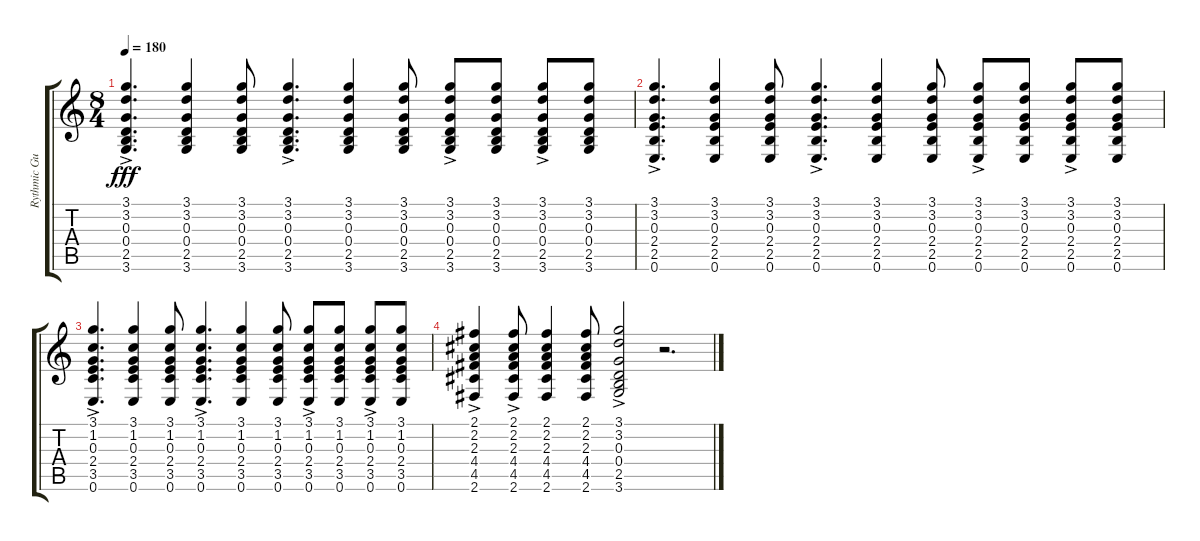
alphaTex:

\track ("Rythmic Guitar" "Rythmic Gu") {instrument acousticguitarsteel}
\staff {score tabs}
\tuning (E4 B3 G3 D3 A2 E2) {hide}
\ts (8 4)
\tempo 180
\clef g2
\ks c
(3.1{ac} 3.2 0.3 0.4 2.5 3.6).4{d dy fff} (3.1 3.2 0.3 0.4 2.5 3.6).4 (3.1 3.2 0.3 0.4 2.5 3.6).8 (3.1{ac} 3.2 0.3 0.4 2.5 3.6).4{d} (3.1 3.2 0.3 0.4 2.5 3.6).4 (3.1 3.2 0.3 0.4 2.5 3.6).8 (3.1{ac} 3.2 0.3 0.4 2.5 3.6).8 (3.1 3.2 0.3 0.4 2.5 3.6).8 (3.1{ac} 3.2 0.3 0.4 2.5 3.6).8 (3.1 3.2 0.3 0.4 2.5 3.6).8 |
(3.1{ac} 3.2 0.3 2.4 2.5 0.6).4{d} (3.1 3.2 0.3 2.4 2.5 0.6).4 (3.1 3.2 0.3 2.4 2.5 0.6).8 (3.1{ac} 3.2 0.3 2.4 2.5 0.6).4{d} (3.1 3.2 0.3 2.4 2.5 0.6).4 (3.1 3.2 0.3 2.4 2.5 0.6).8 (3.1{ac} 3.2 0.3 2.4 2.5 0.6).8 (3.1 3.2 0.3 2.4 2.5 0.6).8 (3.1{ac} 3.2 0.3 2.4 2.5 0.6).8 (3.1 3.2 0.3 2.4 2.5 0.6).8 |
(3.1{ac} 1.2 0.3 2.4 3.5 0.6).4{d} (3.1 1.2 0.3 2.4 3.5 0.6).4 (3.1 1.2 0.3 2.4 3.5 0.6).8 (3.1{ac} 1.2 0.3 2.4 3.5 0.6).4{d} (3.1 1.2 0.3 2.4 3.5 0.6).4 (3.1 1.2 0.3 2.4 3.5 0.6).8 (3.1{ac} 1.2 0.3 2.4 3.5 0.6).8 (3.1 1.2 0.3 2.4 3.5 0.6).8 (3.1{ac} 1.2 0.3 2.4 3.5 0.6).8 (3.1 1.2 0.3 2.4 3.5 0.6).8 |
(2.1{ac} 2.2 2.3 4.4 4.5 2.6).4 (2.1{ac} 2.2 2.3 4.4 4.5 2.6).8 (2.1 2.2 2.3 4.4 4.5 2.6).4 (2.1 2.2 2.3 4.4 4.5 2.6).8 (3.1{ac} 3.2 0.3 0.4 2.5 3.6).2 r.2{d}
